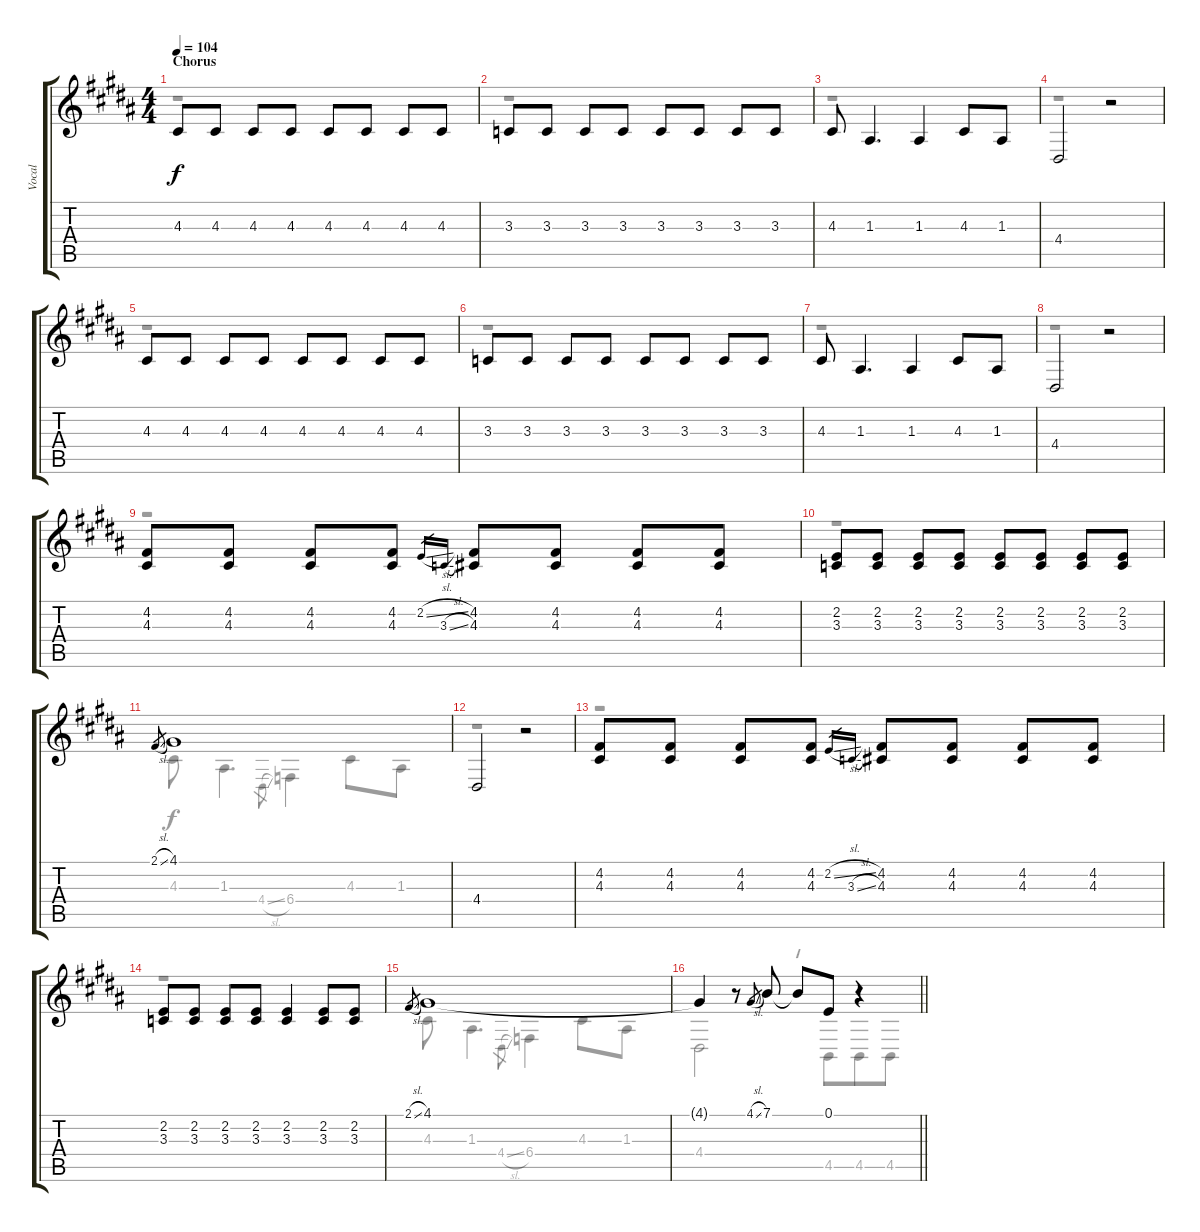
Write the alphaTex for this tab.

\track ("Vocal" "Vocal") {instrument lead2sawtooth}
\staff {score tabs}
\tuning (E4 D4 A3 B2 G2 E2) {hide}
\voice
\ts (4 4)
\section ("" "Chorus")
\tempo 104
\clef g2
\ks b
4.3.8{dy f} 4.3.8 4.3.8 4.3.8 4.3.8 4.3.8 4.3.8 4.3.8 |
3.3.8 3.3.8 3.3.8 3.3.8 3.3.8 3.3.8 3.3.8 3.3.8 |
4.3.8 1.3.4{d} 1.3.4 4.3.8 1.3.8 |
4.4.2 r.2 |
4.3.8 4.3.8 4.3.8 4.3.8 4.3.8 4.3.8 4.3.8 4.3.8 |
3.3.8 3.3.8 3.3.8 3.3.8 3.3.8 3.3.8 3.3.8 3.3.8 |
4.3.8 1.3.4{d} 1.3.4 4.3.8 1.3.8 |
4.4.2 r.2 |
(4.2 4.3).8 (4.2 4.3).8 (4.2 4.3).8 (4.2 4.3).8 2.2{sl}.16{gr} 3.3{sl}.16{gr} (4.2 4.3).8 (4.2 4.3).8 (4.2 4.3).8 (4.2 4.3).8 |
(2.2 3.3).8 (2.2 3.3).8 (2.2 3.3).8 (2.2 3.3).8 (2.2 3.3).8 (2.2 3.3).8 (2.2 3.3).8 (2.2 3.3).8 |
2.1{sl}.8{gr} 4.1.1 |
4.4.2 r.2 |
(4.2 4.3).8 (4.2 4.3).8 (4.2 4.3).8 (4.2 4.3).8 2.2{sl}.16{gr} 3.3{sl}.16{gr} (4.2 4.3).8 (4.2 4.3).8 (4.2 4.3).8 (4.2 4.3).8 |
(2.2 3.3).8 (2.2 3.3).8 (2.2 3.3).8 (2.2 3.3).8 (2.2 3.3).4 (2.2 3.3).8 (2.2 3.3).8 |
2.1{sl}.8{gr} 4.1.1 |
\barLineRight lightlight
4.1{t}.4 r.8 4.1{sl}.8{gr} 7.1.8 7.1{t}.8 0.1.8 r.4
\voice
\clef g2
\ottava regular
\simile none
\ks b
r.1{dy f} |
r.1 |
r.1 |
r.1 |
r.1 |
r.1 |
r.1 |
r.1 |
r.1 |
r.1 |
4.3.8 1.3.4{d} 4.4{sl}.8{gr} 6.4.4 4.3.8 1.3.8 |
r.1 |
r.1 |
r.1 |
4.3.8 1.3.4{d} 4.4{sl}.8{gr} 6.4.4 4.3.8 1.3.8 |
\barLineRight lightlight
4.4.2 r.8 4.5.8{beam merge} 4.5.8 4.5.8
